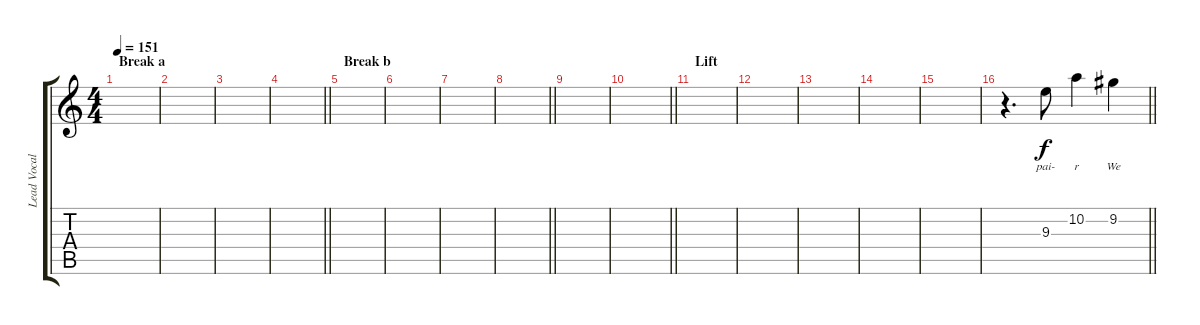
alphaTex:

\track ("Lead Vocals (Kele Okereke)" "Lead Vocal") {instrument contrabass}
\staff {score tabs}
\tuning (E4 B3 G3 D3 A2 E2) {hide}
\ts (4 4)
\section ("" "Break a")
\tempo 151
\clef g2
\ks c
|
|
|
\barLineRight lightlight
|
\section ("" "Break b")
|
|
|
\barLineRight lightlight
|
|
\barLineRight lightlight
|
\section ("" "Lift")
|
|
|
|
|
\barLineRight lightlight
r.4{d volume 13} 9.3.8{lyrics (0 "pai-") lyrics (1 "") lyrics (2 "") lyrics (3 "") lyrics (4 "")} 10.2.4{lyrics (0 "r") lyrics (1 "") lyrics (2 "") lyrics (3 "") lyrics (4 "")} 9.2.4{lyrics (0 "We") lyrics (1 "") lyrics (2 "") lyrics (3 "") lyrics (4 "")}
